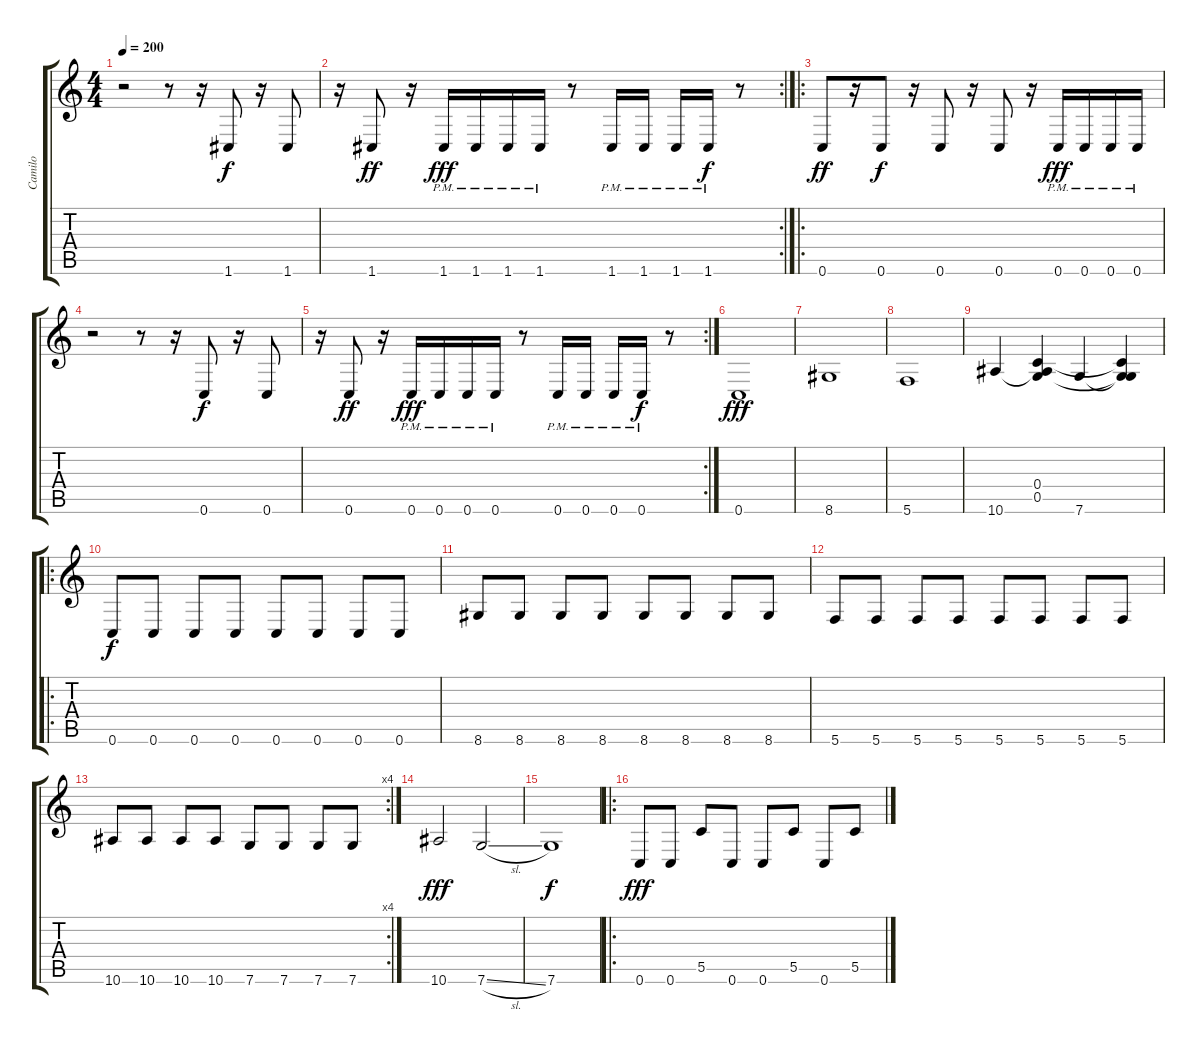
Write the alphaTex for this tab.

\track ("Camilo" "Camilo") {instrument electricbassfinger}
\staff {score tabs}
\tuning (D4 A3 F3 C3 G2 C2) {hide}
\ts (4 4)
\tempo 200
\clef g2
\ks c
r.2{dy fff} r.8 r.16 1.6.8{dy f} r.16 1.6.8 |
\rc 2
r.16 1.6.8{dy ff} r.16 1.6{pm}.16{dy fff} 1.6{pm}.16 1.6{pm}.16 1.6{pm}.16 r.8 1.6{pm}.16 1.6{pm}.16 1.6{pm}.16 1.6{pm}.16{dy f} r.8 |
\ro
0.6.8{dy ff} r.16 0.6.8{dy f} r.16 0.6.8 r.16 0.6.8 r.16 0.6{pm}.16{dy fff} 0.6{pm}.16 0.6{pm}.16 0.6{pm}.16 |
r.2 r.8 r.16 0.6.8{dy f} r.16 0.6.8 |
\rc 2
r.16 0.6.8{dy ff} r.16 0.6{pm}.16{dy fff} 0.6{pm}.16 0.6{pm}.16 0.6{pm}.16 r.8 0.6{pm}.16 0.6{pm}.16 0.6{pm}.16 0.6{pm}.16{dy f} r.8 |
0.6.1{dy fff} |
8.6.1 |
5.6.1 |
10.6.4 (0.4 0.5 10.6{t}).4 7.6.4 (0.4{t} 0.5{t} 7.6{t}).4 |
\ro
0.6.8{dy f} 0.6.8 0.6.8 0.6.8 0.6.8 0.6.8 0.6.8 0.6.8 |
8.6.8 8.6.8 8.6.8 8.6.8 8.6.8 8.6.8 8.6.8 8.6.8 |
5.6.8 5.6.8 5.6.8 5.6.8 5.6.8 5.6.8 5.6.8 5.6.8 |
\rc 4
10.6.8 10.6.8 10.6.8 10.6.8 7.6.8 7.6.8 7.6.8 7.6.8 |
10.6.2{dy fff} 7.6{sl}.2 |
7.6.1{dy f} |
\ro
0.6.8{dy fff} 0.6.8 5.5.8 0.6.8 0.6.8 5.5.8 0.6.8 5.5.8
